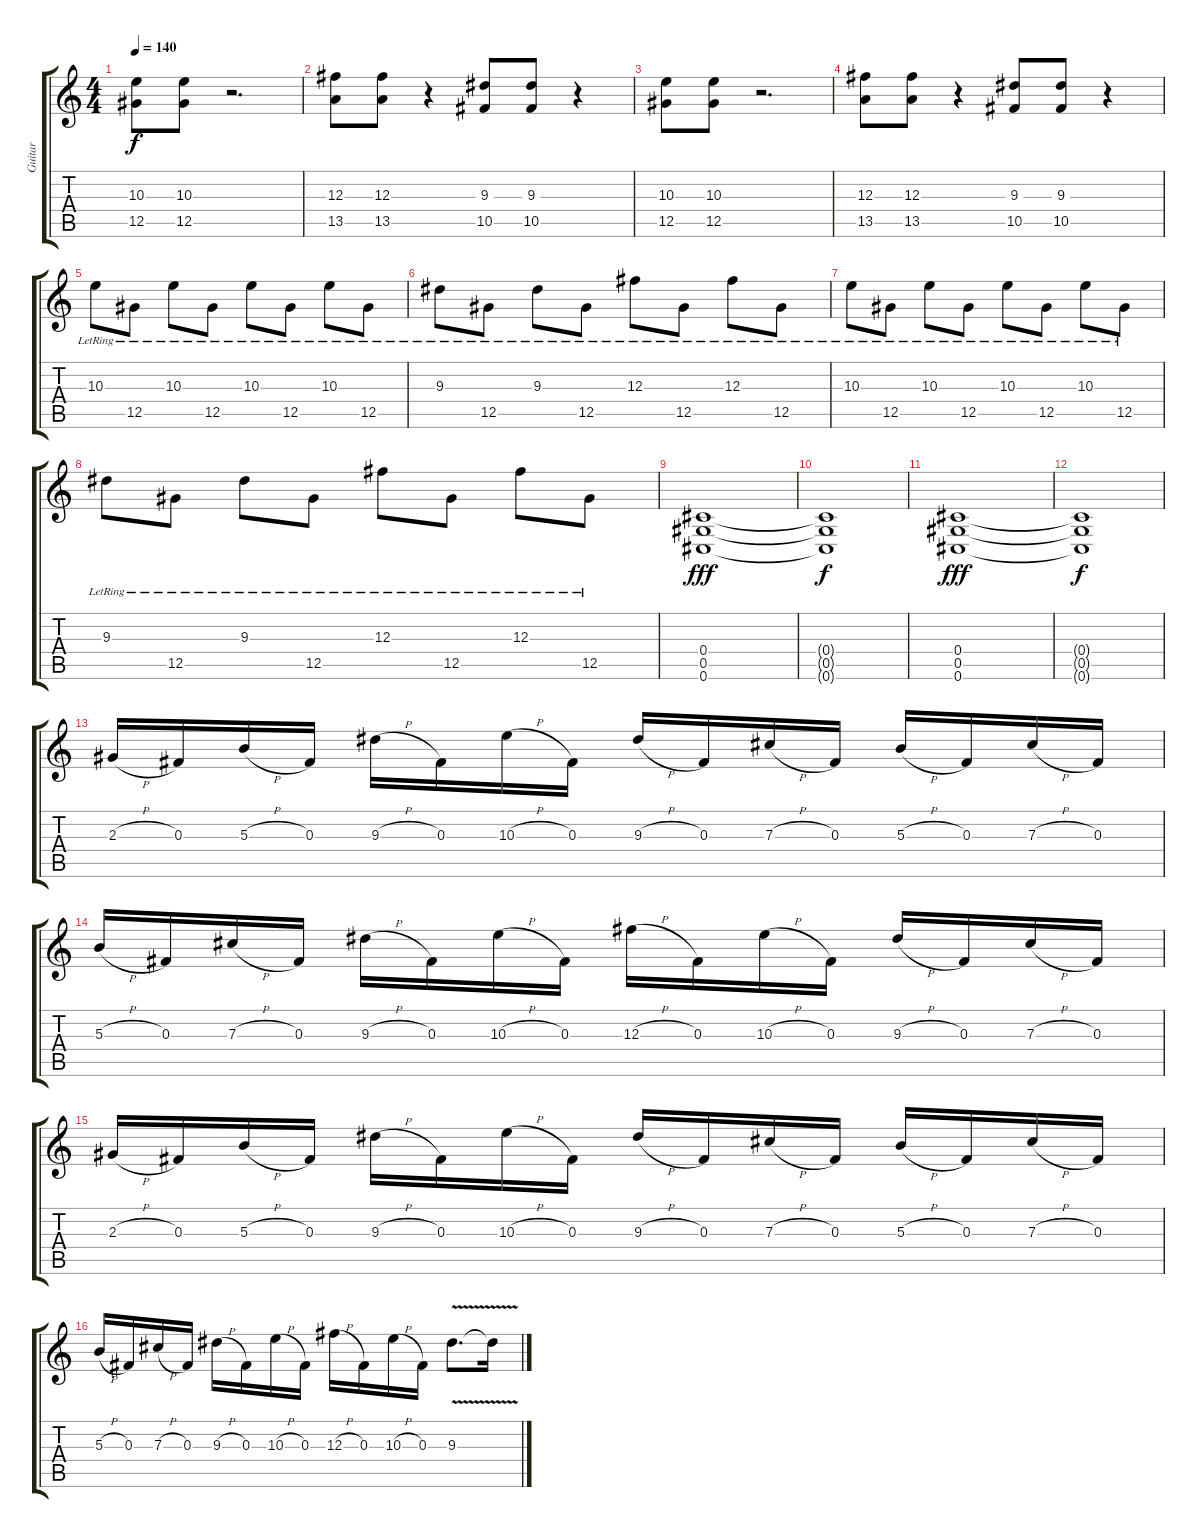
\track ("Guitar" "Guitar") {instrument distortionguitar}
\staff {score tabs}
\tuning (Eb4 Bb3 Gb3 Db3 Ab2 Db2) {hide}
\ts (4 4)
\tempo 140
\clef g2
\ks c
(10.3 12.5).8{dy f instrument distortionguitar} (10.3 12.5).8 r.2{d} |
(12.3 13.5).8 (12.3 13.5).8 r.4 (9.3 10.5).8 (9.3 10.5).8 r.4 |
(10.3 12.5).8 (10.3 12.5).8 r.2{d} |
(12.3 13.5).8 (12.3 13.5).8 r.4 (9.3 10.5).8 (9.3 10.5).8 r.4 |
10.3{lr}.8{instrument overdrivenguitar} 12.5{lr}.8 10.3{lr}.8 12.5{lr}.8 10.3{lr}.8 12.5{lr}.8 10.3{lr}.8 12.5{lr}.8 |
9.3{lr}.8 12.5{lr}.8 9.3{lr}.8 12.5{lr}.8 12.3{lr}.8 12.5{lr}.8 12.3{lr}.8 12.5{lr}.8 |
10.3{lr}.8 12.5{lr}.8 10.3{lr}.8 12.5{lr}.8 10.3{lr}.8 12.5{lr}.8 10.3{lr}.8 12.5{lr}.8 |
9.3{lr}.8 12.5{lr}.8 9.3{lr}.8 12.5{lr}.8 12.3{lr}.8 12.5{lr}.8 12.3{lr}.8 12.5{lr}.8 |
(0.4 0.5 0.6).1{dy fff instrument distortionguitar} |
(0.4{t} 0.5{t} 0.6{t}).1{dy f} |
(0.4 0.5 0.6).1{dy fff} |
(0.4{t} 0.5{t} 0.6{t}).1{dy f} |
2.3{h}.16 0.3.16 5.3{h}.16 0.3.16 9.3{h}.16 0.3.16 10.3{h}.16 0.3.16 9.3{h}.16 0.3.16 7.3{h}.16 0.3.16 5.3{h}.16 0.3.16 7.3{h}.16 0.3.16 |
5.3{h}.16 0.3.16 7.3{h}.16 0.3.16 9.3{h}.16 0.3.16 10.3{h}.16 0.3.16 12.3{h}.16 0.3.16 10.3{h}.16 0.3.16 9.3{h}.16 0.3.16 7.3{h}.16 0.3.16 |
2.3{h}.16 0.3.16 5.3{h}.16 0.3.16 9.3{h}.16 0.3.16 10.3{h}.16 0.3.16 9.3{h}.16 0.3.16 7.3{h}.16 0.3.16 5.3{h}.16 0.3.16 7.3{h}.16 0.3.16 |
5.3{h}.16 0.3.16 7.3{h}.16 0.3.16 9.3{h}.16 0.3.16 10.3{h}.16 0.3.16 12.3{h}.16 0.3.16 10.3{h}.16 0.3.16 9.3{v}.8{d} 9.3{t}.16
